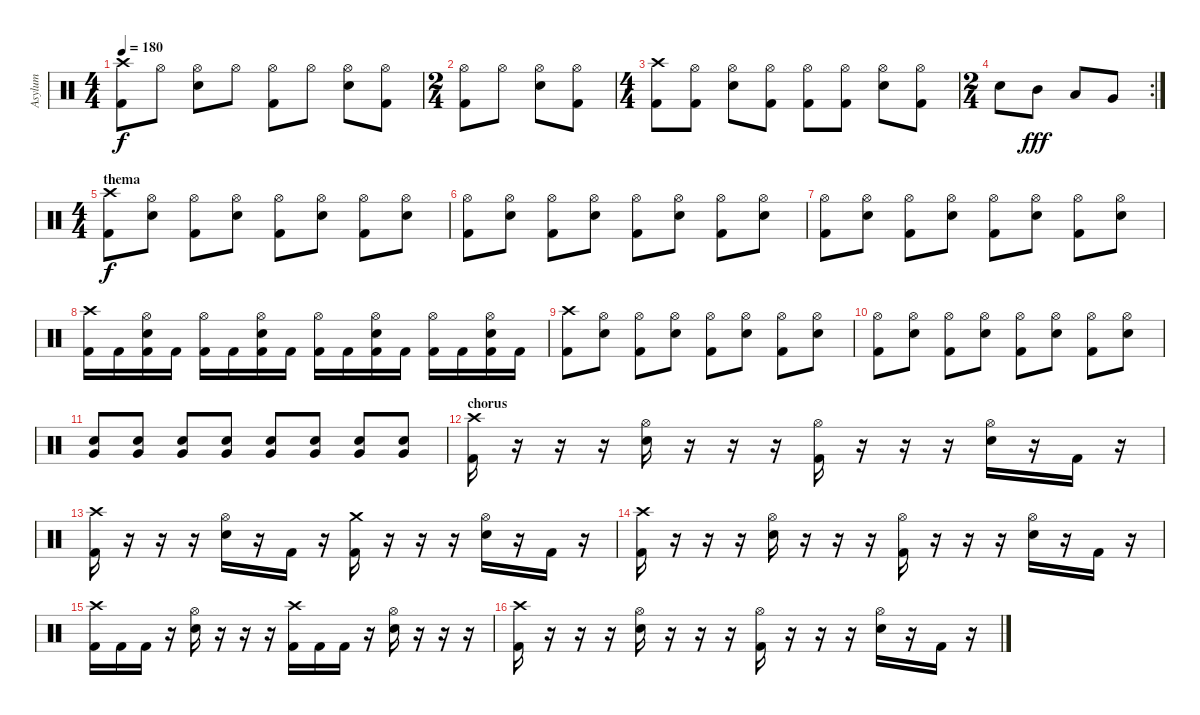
\track ("Asylum" "Asylum") {instrument percussion}
\staff {score}
\articulation defaults
\ts (4 4)
\tempo 180
\clef neutral
\ks c
("Crash high (hit)" "Kick (hit) 2").8{dy f} "Hi-Hat (open)".8 ("Hi-Hat (open)" "Electric Snare (hit)").8 "Hi-Hat (open)".8 ("Hi-Hat (open)" "Kick (hit) 2").8 "Hi-Hat (open)".8 ("Hi-Hat (open)" "Electric Snare (hit)").8 ("Hi-Hat (open)" "Kick (hit) 2").8 |
\ts (2 4)
("Hi-Hat (open)" "Kick (hit) 2").8 "Hi-Hat (open)".8 ("Hi-Hat (open)" "Electric Snare (hit)").8 ("Hi-Hat (open)" "Kick (hit) 2").8 |
\ts (4 4)
("Crash high (hit)" "Kick (hit) 2").8 ("Hi-Hat (open)" "Kick (hit) 2").8 ("Hi-Hat (open)" "Electric Snare (hit)").8 ("Hi-Hat (open)" "Kick (hit) 2").8 ("Hi-Hat (open)" "Kick (hit) 2").8 ("Hi-Hat (open)" "Kick (hit) 2").8 ("Hi-Hat (open)" "Electric Snare (hit)").8 ("Hi-Hat (open)" "Kick (hit) 2").8 |
\rc 2
\ts (2 4)
"Electric Snare (hit)".8 "Mid Tom (hit)".8{dy fff} "Low Tom (hit)".8 "Very Low Tom (hit)".8 |
\ts (4 4)
\section ("" "thema")
("Crash high (hit)" "Kick (hit) 2").8{dy f} ("Hi-Hat (open)" "Electric Snare (hit)").8 ("Hi-Hat (open)" "Kick (hit) 2").8 ("Hi-Hat (open)" "Electric Snare (hit)").8 ("Hi-Hat (open)" "Kick (hit) 2").8 ("Hi-Hat (open)" "Electric Snare (hit)").8 ("Hi-Hat (open)" "Kick (hit) 2").8 ("Hi-Hat (open)" "Electric Snare (hit)").8 |
("Hi-Hat (open)" "Kick (hit) 2").8 ("Hi-Hat (open)" "Electric Snare (hit)").8 ("Hi-Hat (open)" "Kick (hit) 2").8 ("Hi-Hat (open)" "Electric Snare (hit)").8 ("Hi-Hat (open)" "Kick (hit) 2").8 ("Hi-Hat (open)" "Electric Snare (hit)").8 ("Hi-Hat (open)" "Kick (hit) 2").8 ("Hi-Hat (open)" "Electric Snare (hit)").8 |
("Hi-Hat (open)" "Kick (hit) 2").8 ("Hi-Hat (open)" "Electric Snare (hit)").8 ("Hi-Hat (open)" "Kick (hit) 2").8 ("Hi-Hat (open)" "Electric Snare (hit)").8 ("Hi-Hat (open)" "Kick (hit) 2").8 ("Hi-Hat (open)" "Electric Snare (hit)").8 ("Hi-Hat (open)" "Kick (hit) 2").8 ("Hi-Hat (open)" "Electric Snare (hit)").8 |
("Crash high (hit)" "Kick (hit) 2").16 "Kick (hit) 2".16 ("Hi-Hat (open)" "Electric Snare (hit)" "Kick (hit) 2").16 "Kick (hit) 2".16 ("Hi-Hat (open)" "Kick (hit) 2").16 "Kick (hit) 2".16 ("Hi-Hat (open)" "Electric Snare (hit)" "Kick (hit) 2").16 "Kick (hit) 2".16 ("Hi-Hat (open)" "Kick (hit) 2").16 "Kick (hit) 2".16 ("Hi-Hat (open)" "Electric Snare (hit)" "Kick (hit) 2").16 "Kick (hit) 2".16 ("Hi-Hat (open)" "Kick (hit) 2").16 "Kick (hit) 2".16 ("Hi-Hat (open)" "Electric Snare (hit)" "Kick (hit) 2").16 "Kick (hit) 2".16 |
("Crash high (hit)" "Kick (hit) 2").8 ("Hi-Hat (open)" "Electric Snare (hit)").8 ("Hi-Hat (open)" "Kick (hit) 2").8 ("Hi-Hat (open)" "Electric Snare (hit)").8 ("Hi-Hat (open)" "Kick (hit) 2").8 ("Hi-Hat (open)" "Electric Snare (hit)").8 ("Hi-Hat (open)" "Kick (hit) 2").8 ("Hi-Hat (open)" "Electric Snare (hit)").8 |
("Hi-Hat (open)" "Kick (hit) 2").8 ("Hi-Hat (open)" "Electric Snare (hit)").8 ("Hi-Hat (open)" "Kick (hit) 2").8 ("Hi-Hat (open)" "Electric Snare (hit)").8 ("Hi-Hat (open)" "Kick (hit) 2").8 ("Hi-Hat (open)" "Electric Snare (hit)").8 ("Hi-Hat (open)" "Kick (hit) 2").8 ("Hi-Hat (open)" "Electric Snare (hit)").8 |
("Electric Snare (hit)" "Very Low Tom (hit)").8 ("Electric Snare (hit)" "Very Low Tom (hit)").8 ("Electric Snare (hit)" "Very Low Tom (hit)").8 ("Electric Snare (hit)" "Very Low Tom (hit)").8 ("Electric Snare (hit)" "Very Low Tom (hit)").8 ("Electric Snare (hit)" "Very Low Tom (hit)").8 ("Electric Snare (hit)" "Very Low Tom (hit)").8 ("Electric Snare (hit)" "Very Low Tom (hit)").8 |
\section ("" "chorus")
("Crash high (hit)" "Kick (hit) 2").16 r.16 r.16 r.16 ("Hi-Hat (open)" "Electric Snare (hit)").16 r.16 r.16 r.16 ("Hi-Hat (open)" "Kick (hit) 2").16 r.16 r.16 r.16 ("Hi-Hat (open)" "Electric Snare (hit)").16 r.16 "Kick (hit) 2".16 r.16 |
("Crash high (hit)" "Kick (hit) 2").16 r.16 r.16 r.16 ("Hi-Hat (open)" "Electric Snare (hit)").16 r.16 "Kick (hit) 2".16 r.16 ("Crash medium (hit)" "Kick (hit) 2").16 r.16 r.16 r.16 ("Hi-Hat (open)" "Electric Snare (hit)").16 r.16 "Kick (hit) 2".16 r.16 |
("Crash high (hit)" "Kick (hit) 2").16 r.16 r.16 r.16 ("Hi-Hat (open)" "Electric Snare (hit)").16 r.16 r.16 r.16 ("Hi-Hat (open)" "Kick (hit) 2").16 r.16 r.16 r.16 ("Hi-Hat (open)" "Electric Snare (hit)").16 r.16 "Kick (hit) 2".16 r.16 |
("Crash high (hit)" "Kick (hit) 2").16 "Kick (hit) 2".16 "Kick (hit) 2".16 r.16 ("Hi-Hat (open)" "Electric Snare (hit)").16 r.16 r.16 r.16 ("Crash high (hit)" "Kick (hit) 2").16 "Kick (hit) 2".16 "Kick (hit) 2".16 r.16 ("Hi-Hat (open)" "Electric Snare (hit)").16 r.16 r.16 r.16 |
("Crash high (hit)" "Kick (hit) 2").16 r.16 r.16 r.16 ("Hi-Hat (open)" "Electric Snare (hit)").16 r.16 r.16 r.16 ("Hi-Hat (open)" "Kick (hit) 2").16 r.16 r.16 r.16 ("Hi-Hat (open)" "Electric Snare (hit)").16 r.16 "Kick (hit) 2".16 r.16
